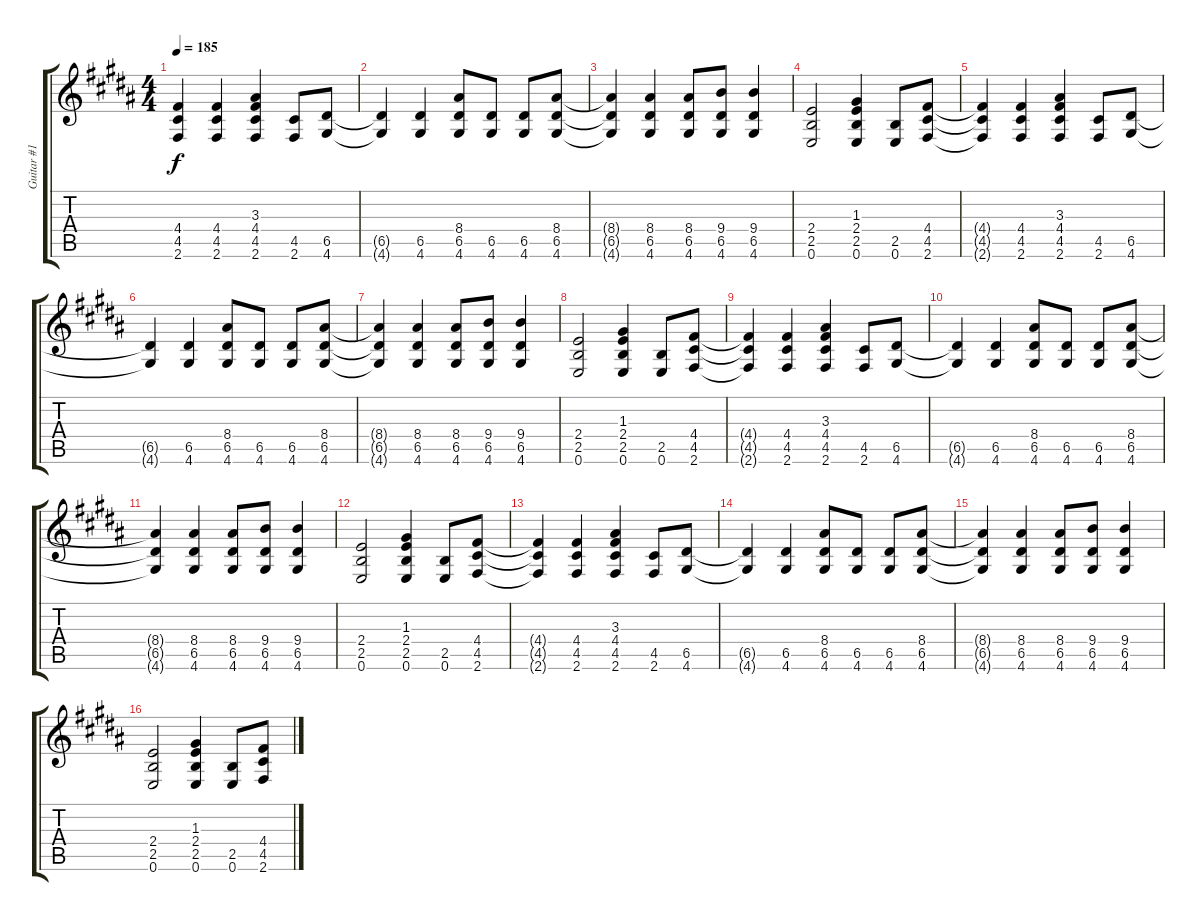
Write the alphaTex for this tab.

\track ("Guitar #1" "Guitar #1") {instrument distortionguitar}
\staff {score tabs}
\tuning (E4 B3 G3 D3 A2 E2) {hide}
\ts (4 4)
\tempo 185
\clef g2
\ks g#minor
(4.4{t} 4.5{t} 2.6{t}).4{dy f} (4.4 4.5 2.6).4 (3.3 4.4 4.5 2.6).4 (4.5 2.6).8 (6.5 4.6).8 |
(6.5{t} 4.6{t}).4 (6.5 4.6).4 (8.4 6.5 4.6).8 (6.5 4.6).8 (6.5 4.6).8 (8.4 6.5 4.6).8 |
(8.4{t} 6.5{t} 4.6{t}).4 (8.4 6.5 4.6).4 (8.4 6.5 4.6).8 (9.4 6.5 4.6).8 (9.4 6.5 4.6).4 |
\ks b
(2.4 2.5 0.6).2 (1.3 2.4 2.5 0.6).4 (2.5 0.6).8 (4.4 4.5 2.6).8 |
\ks g#minor
(4.4{t} 4.5{t} 2.6{t}).4 (4.4 4.5 2.6).4 (3.3 4.4 4.5 2.6).4 (4.5 2.6).8 (6.5 4.6).8 |
(6.5{t} 4.6{t}).4 (6.5 4.6).4 (8.4 6.5 4.6).8 (6.5 4.6).8 (6.5 4.6).8 (8.4 6.5 4.6).8 |
(8.4{t} 6.5{t} 4.6{t}).4 (8.4 6.5 4.6).4 (8.4 6.5 4.6).8 (9.4 6.5 4.6).8 (9.4 6.5 4.6).4 |
\ks b
(2.4 2.5 0.6).2 (1.3 2.4 2.5 0.6).4 (2.5 0.6).8 (4.4 4.5 2.6).8 |
\ks g#minor
(4.4{t} 4.5{t} 2.6{t}).4 (4.4 4.5 2.6).4 (3.3 4.4 4.5 2.6).4 (4.5 2.6).8 (6.5 4.6).8 |
(6.5{t} 4.6{t}).4 (6.5 4.6).4 (8.4 6.5 4.6).8 (6.5 4.6).8 (6.5 4.6).8 (8.4 6.5 4.6).8 |
(8.4{t} 6.5{t} 4.6{t}).4 (8.4 6.5 4.6).4 (8.4 6.5 4.6).8 (9.4 6.5 4.6).8 (9.4 6.5 4.6).4 |
\ks b
(2.4 2.5 0.6).2 (1.3 2.4 2.5 0.6).4 (2.5 0.6).8 (4.4 4.5 2.6).8 |
\ks g#minor
(4.4{t} 4.5{t} 2.6{t}).4 (4.4 4.5 2.6).4 (3.3 4.4 4.5 2.6).4 (4.5 2.6).8 (6.5 4.6).8 |
(6.5{t} 4.6{t}).4 (6.5 4.6).4 (8.4 6.5 4.6).8 (6.5 4.6).8 (6.5 4.6).8 (8.4 6.5 4.6).8 |
(8.4{t} 6.5{t} 4.6{t}).4 (8.4 6.5 4.6).4 (8.4 6.5 4.6).8 (9.4 6.5 4.6).8 (9.4 6.5 4.6).4 |
\ks b
(2.4 2.5 0.6).2 (1.3 2.4 2.5 0.6).4 (2.5 0.6).8 (4.4 4.5 2.6).8
